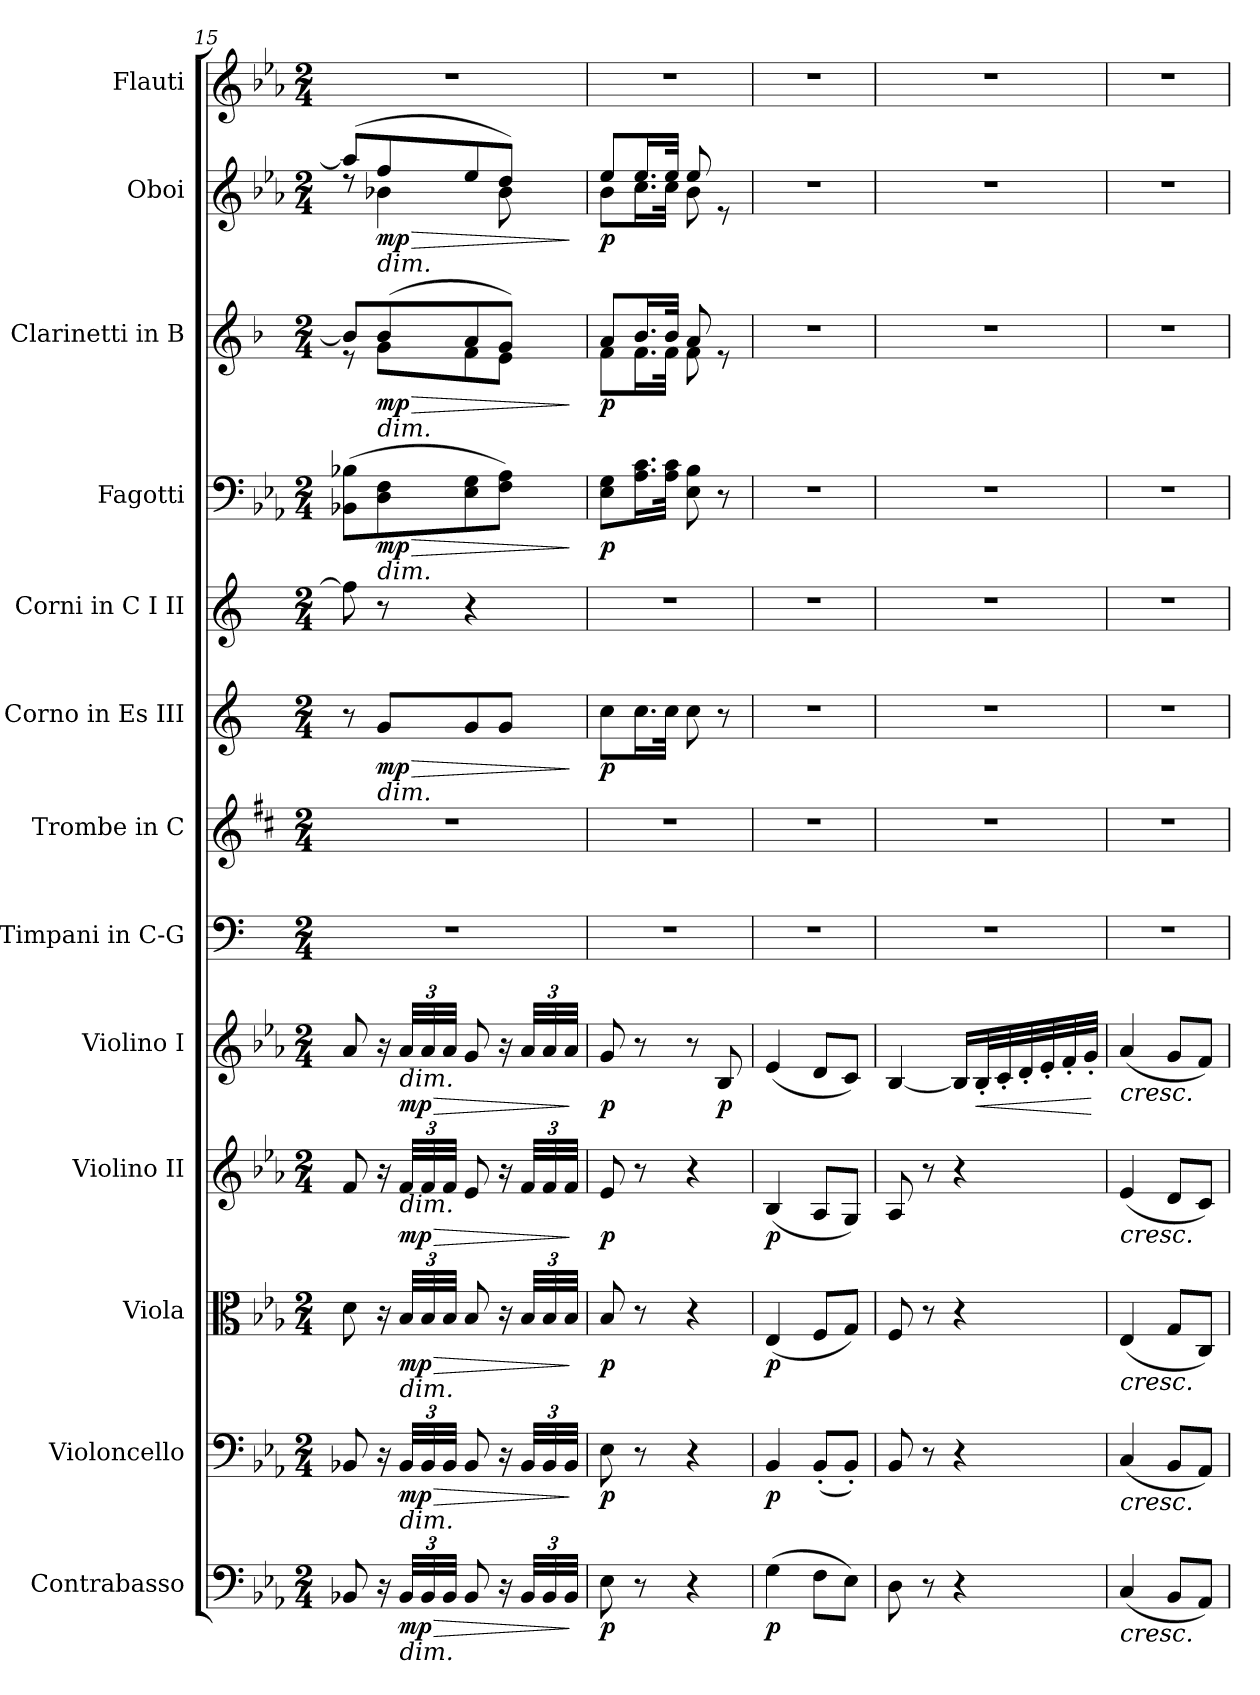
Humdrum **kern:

**kern	**dynam	**kern	**dynam	**kern	**dynam	**kern	**dynam	**kern	**dynam	**kern	**kern	**kern	**dynam	**kern	**kern	**dynam	**kern	**dynam	**kern	**dynam	**kern
*part13	*part13	*part12	*part12	*part11	*part11	*part10	*part10	*part9	*part9	*part8	*part7	*part6	*part6	*part5	*part4	*part4	*part3	*part3	*part2	*part2	*part1
*staff13	*staff13	*staff12	*staff12	*staff11	*staff11	*staff10	*staff10	*staff9	*staff9	*staff8	*staff7	*staff6	*staff6	*staff5	*staff4	*staff4	*staff3	*staff3	*staff2	*staff2	*staff1
*I"Contrabasso	*	*I"Violoncello	*	*I"Viola	*	*I"Violino II	*	*I"Violino I	*	*I"Timpani in C-G	*I"Trombe in C	*I"Corno in Es III	*	*I"Corni in C I II	*I"Fagotti	*	*I"Clarinetti in B	*	*I"Oboi	*	*I"Flauti
*	*	*	*	*	*	*	*	*	*	*I'Timp.	*I'Tr.	*I'Cor. III	*	*I'Cor. I II	*I'Fag.	*	*I'Cl.	*	*I'Ob.	*	*I'Fl.
!!LO:PB:g=z
*clefF4	*	*clefF4	*	*clefC3	*	*clefG2	*	*clefG2	*	*clefF4	*clefG2	*clefG2	*	*clefG2	*clefF4	*	*clefG2	*	*clefG2	*	*clefG2
*ITrd7c12	*	*	*	*	*	*	*	*	*	*	*ITrd1c2	*ITrd5c9	*	*ITrd7c12	*	*	*ITrd1c2	*	*	*	*
*k[b-e-a-]	*	*k[b-e-a-]	*	*k[b-e-a-]	*	*k[b-e-a-]	*	*k[b-e-a-]	*	*k[]	*k[]	*k[b-e-a-]	*	*k[]	*k[b-e-a-]	*	*k[b-e-a-]	*	*k[b-e-a-]	*	*k[b-e-a-]
*M2/4	*	*M2/4	*	*M2/4	*	*M2/4	*	*M2/4	*	*M2/4	*M2/4	*M2/4	*	*M2/4	*M2/4	*	*M2/4	*	*M2/4	*	*M2/4
=15	=15	=15	=15	=15	=15	=15	=15	=15	=15	=15	=15	=15	=15	=15	=15	=15	=15	=15	=15	=15	=15
*	*	*	*	*	*	*	*	*	*	*	*	*	*	*	*	*	*^	*	*^	*	*
8BBB-X/	.	8BB-X/	.	8d\	.	8f/	.	8a-/	.	2r	2r	8r	.	8f\]	(8BB-X\ 8B-X\L	.	8a-/L]	8r	.	(8aa-/L]	8rdd	.	2r
!	!	!	!	!	!	!	!	!	!	!	!	!	!	!	!	!	!	!	!	!LO:TX:b:i:t=dim.	!	!	!
!	!	!	!	!	!	!	!	!	!	!	!	!	!	!	!	!	!LO:TX:b:i:t=dim.	!	!	!	!	!	!
!	!	!	!	!	!	!	!	!	!	!	!	!	!	!	!LO:TX:b:i:t=dim.	!	!	!	!	!	!	!	!
!	!	!	!	!	!	!	!	!	!	!	!	!LO:TX:b:i:t=dim.	!	!	!	!	!	!	!	!	!	!	!
!	!	!	!	!	!	!	!	!	!	!	!	!	!LO:HP:b	!	!	!LO:HP:b	!	!	!LO:HP:b	!	!	!LO:HP:b	!
!	!	!	!	!	!	!	!	!	!	!	!	!	!LO:DY:n=1:b	!	!	!LO:DY:n=1:b	!	!	!LO:DY:n=1:b	!	!	!LO:DY:n=1:b	!
16r	.	16r	.	16r	.	16r	.	16r	.	.	.	8B-/L	> mp	8r	8D\ 8F\	> mp	(8a-/	8f\L	> mp	8ff/	4b-X\	> mp	.
*Xbrackettup	*	*	*	*	*	*	*	*	*	*	*	*	*	*	*	*	*	*	*	*	*	*	*
!	!LO:HP:b	!	!	!	!	!	!	!	!	!	!	!	!	!	!	!	!	!	!	!	!	!	!
*	*	*Xbrackettup	*	*	*	*	*	*	*	*	*	*	*	*	*	*	*	*	*	*	*	*	*
!	!	!	!LO:HP:b	!	!	!	!	!	!	!	!	!	!	!	!	!	!	!	!	!	!	!	!
*	*	*	*	*Xbrackettup	*	*	*	*	*	*	*	*	*	*	*	*	*	*	*	*	*	*	*
!	!	!	!	!	!LO:HP:b	!	!	!	!	!	!	!	!	!	!	!	!	!	!	!	!	!	!
*	*	*	*	*	*	*Xbrackettup	*	*	*	*	*	*	*	*	*	*	*	*	*	*	*	*	*
!	!	!	!	!	!	!	!LO:HP:b	!	!	!	!	!	!	!	!	!	!	!	!	!	!	!	!
*	*	*	*	*	*	*	*	*Xbrackettup	*	*	*	*	*	*	*	*	*	*	*	*	*	*	*
!	!	!	!	!	!	!	!	!LO:TX:b:i:t=dim.	!	!	!	!	!	!	!	!	!	!	!	!	!	!	!
!	!	!	!	!	!	!LO:TX:b:i:t=dim.	!	!	!	!	!	!	!	!	!	!	!	!	!	!	!	!	!
!	!	!	!	!LO:TX:b:i:t=dim.	!	!	!	!	!	!	!	!	!	!	!	!	!	!	!	!	!	!	!
!	!	!LO:TX:b:i:t=dim.	!	!	!	!	!	!	!	!	!	!	!	!	!	!	!	!	!	!	!	!	!
!LO:TX:b:i:t=dim.	!	!	!	!	!	!	!	!	!	!	!	!	!	!	!	!	!	!	!	!	!	!	!
!	!LO:DY:n=1:b	!	!LO:DY:n=1:b	!	!LO:DY:n=1:b	!	!LO:DY:n=1:b	!	!LO:HP:b	!	!	!	!	!	!	!	!	!	!	!	!	!	!
!	!	!	!	!	!	!	!	!	!LO:DY:n=1:b	!	!	!	!	!	!	!	!	!	!	!	!	!	!
48BBB-/LLL	> mp	48BB-/LLL	> mp	48B-/LLL	> mp	48f/LLL	> mp	48a-/LLL	> mp	.	.	.	.	.	.	.	.	.	.	.	.	.	.
48BBB-/	.	48BB-/	.	48B-/	.	48f/	.	48a-/	.	.	.	.	.	.	.	.	.	.	.	.	.	.	.
48BBB-/JJJ	.	48BB-/JJJ	.	48B-/JJJ	.	48f/JJJ	.	48a-/JJJ	.	.	.	.	.	.	.	.	.	.	.	.	.	.	.
8BBB-/	.	8BB-/	.	8B-/	.	8e-/	.	8g/	.	.	.	8B-/	.	4r	8E-\ 8G\	.	8g/	8e-\	.	8ee-/	.	.	.
16r	.	16r	.	16r	.	16r	.	16r	.	.	.	8B-/J	.	.	8F\ 8A-\J)	.	8f/J)	8d\J	.	8dd/J)	8b-\	.	.
48BBB-/LLL	.	48BB-/LLL	.	48B-/LLL	.	48f/LLL	.	48a-/LLL	.	.	.	.	.	.	.	.	.	.	.	.	.	.	.
48BBB-/	.	48BB-/	.	48B-/	.	48f/	.	48a-/	.	.	.	.	.	.	.	.	.	.	.	.	.	.	.
48BBB-/JJJ	.	48BB-/JJJ	.	48B-/JJJ	.	48f/JJJ	.	48a-/JJJ	.	.	.	.	.	.	.	.	.	.	.	.	.	.	.
*	*	*	*	*	*	*	*	*	*	*	*	*	*	*	*	*	*v	*v	*	*	*	*	*
*	*	*	*	*	*	*	*	*	*	*	*	*	*	*	*	*	*	*	*v	*v	*	*
.	]	.	]	.	]	.	]	.	]	.	.	.	]	.	.	]	.	]	.	]	.
=16	=16	=16	=16	=16	=16	=16	=16	=16	=16	=16	=16	=16	=16	=16	=16	=16	=16	=16	=16	=16	=16
*	*	*	*	*	*	*	*	*	*	*	*	*	*	*	*	*	*^	*	*^	*	*
!	!LO:DY:b	!	!LO:DY:b	!	!LO:DY:b	!	!LO:DY:b	!	!LO:DY:b	!	!	!	!LO:DY:b	!	!	!LO:DY:b	!	!	!LO:DY:b	!	!	!LO:DY:b	!
8EE-\	p	8E-\	p	8B-/	p	8e-/	p	8g/	p	2r	2r	8e-\L	p	2r	8E-\ 8G\L	p	8g/L	8e-\L	p	8ee-/L	8b-\L	p	2r
8r	.	8r	.	8r	.	8r	.	8r	.	.	.	16.e-\L	.	.	16.A-\ 16.c\L	.	16.a-/L	16.e-\L	.	16.ee-/L	16.cc\L	.	.
.	.	.	.	.	.	.	.	.	.	.	.	32e-\JJk	.	.	32A-\ 32c\JJk	.	32a-/JJk	32e-\JJk	.	32ee-/JJk	32cc\JJk	.	.
4r	.	4r	.	4r	.	4r	.	8r	.	.	.	8e-\	.	.	8E-\ 8B-\	.	8g/	8e-\	.	8ee-/	8b-\	.	.
!	!	!	!	!	!	!	!	!	!LO:DY:b	!	!	!	!	!	!	!	!	!	!	!	!	!	!
.	.	.	.	.	.	.	.	8B-/	p	.	.	8r	.	.	8r	.	8re	8ryy	.	8re	8ryy	.	.
=17	=17	=17	=17	=17	=17	=17	=17	=17	=17	=17	=17	=17	=17	=17	=17	=17	=17	=17	=17	=17	=17	=17	=17
!	!LO:DY:b	!	!LO:DY:b	!	!LO:DY:b	!	!LO:DY:b	!	!	!	!	!	!	!	!	!	!	!	!	!	!	!	!
*	*	*	*	*	*	*	*	*	*	*	*	*	*	*	*	*	*v	*v	*	*	*	*	*
*	*	*	*	*	*	*	*	*	*	*	*	*	*	*	*	*	*	*	*v	*v	*	*
(4GG\	p	4BB-/	p	(4E-/	p	(4B-/	p	(4e-/	.	2r	2r	2r	.	2r	2r	.	2r	.	2r	.	2r
8FF\L	.	(8BB-'/L	.	8F/L	.	8A-/L	.	8d/L	.	.	.	.	.	.	.	.	.	.	.	.	.
8EE-\J)	.	8BB-'/J)	.	8G/J)	.	8G/J)	.	8c/J)	.	.	.	.	.	.	.	.	.	.	.	.	.
=18	=18	=18	=18	=18	=18	=18	=18	=18	=18	=18	=18	=18	=18	=18	=18	=18	=18	=18	=18	=18	=18
8DD\	.	8BB-/	.	8F/	.	8A-/	.	[4B-/	.	2r	2r	2r	.	2r	2r	.	2r	.	2r	.	2r
8r	.	8r	.	8r	.	8r	.	.	.	.	.	.	.	.	.	.	.	.	.	.	.
4r	.	4r	.	4r	.	4r	.	16B-/LL]	.	.	.	.	.	.	.	.	.	.	.	.	.
!	!	!	!	!	!	!	!	!	!LO:HP:b	!	!	!	!	!	!	!	!	!	!	!	!
.	.	.	.	.	.	.	.	32B-'/L	<	.	.	.	.	.	.	.	.	.	.	.	.
.	.	.	.	.	.	.	.	32c'/	.	.	.	.	.	.	.	.	.	.	.	.	.
.	.	.	.	.	.	.	.	32d'/	.	.	.	.	.	.	.	.	.	.	.	.	.
.	.	.	.	.	.	.	.	32e-'/	.	.	.	.	.	.	.	.	.	.	.	.	.
.	.	.	.	.	.	.	.	32f'/	.	.	.	.	.	.	.	.	.	.	.	.	.
.	.	.	.	.	.	.	.	32g'/JJJ	.	.	.	.	.	.	.	.	.	.	.	.	.
.	.	.	.	.	.	.	.	.	[	.	.	.	.	.	.	.	.	.	.	.	.
=19	=19	=19	=19	=19	=19	=19	=19	=19	=19	=19	=19	=19	=19	=19	=19	=19	=19	=19	=19	=19	=19
!	!	!	!	!	!	!	!	!LO:TX:b:i:t=cresc.	!	!	!	!	!	!	!	!	!	!	!	!	!
!	!	!	!	!	!	!LO:TX:b:i:t=cresc.	!	!	!	!	!	!	!	!	!	!	!	!	!	!	!
!	!	!	!	!LO:TX:b:i:t=cresc.	!	!	!	!	!	!	!	!	!	!	!	!	!	!	!	!	!
!	!	!LO:TX:b:i:t=cresc.	!	!	!	!	!	!	!	!	!	!	!	!	!	!	!	!	!	!	!
!LO:TX:b:i:t=cresc.	!	!	!	!	!	!	!	!	!	!	!	!	!	!	!	!	!	!	!	!	!
(4CC/	.	(4C/	.	(4E-/	.	(4e-/	.	(4a-/	.	2r	2r	2r	.	2r	2r	.	2r	.	2r	.	2r
8BBB-/L	.	8BB-/L	.	8G/L	.	8d/L	.	8g/L	.	.	.	.	.	.	.	.	.	.	.	.	.
8AAA-/J)	.	8AA-/J)	.	8C/J)	.	8c/J)	.	8f/J)	.	.	.	.	.	.	.	.	.	.	.	.	.
=	=	=	=	=	=	=	=	=	=	=	=	=	=	=	=	=	=	=	=	=	=
*-	*-	*-	*-	*-	*-	*-	*-	*-	*-	*-	*-	*-	*-	*-	*-	*-	*-	*-	*-	*-	*-
